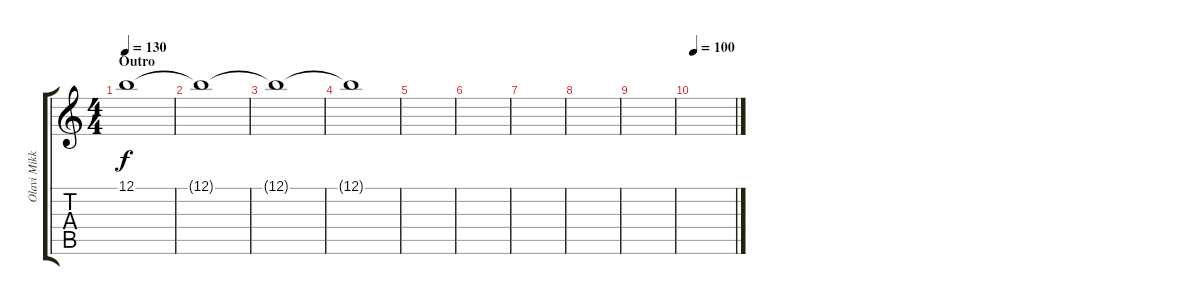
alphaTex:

\track ("Olavi Mikkonen" "Olavi Mikk") {instrument distortionguitar}
\staff {score tabs}
\tuning (B3 Gb3 D3 A2 E2 B1) {hide}
\ts (4 4)
\section ("" "Outro")
\tempo 130
\clef g2
\ks c
12.1{t}.1{dy f volume 0} |
12.1{t}.1 |
12.1{t}.1 |
12.1{t}.1 |
|
|
|
|
|
\tempo 100
